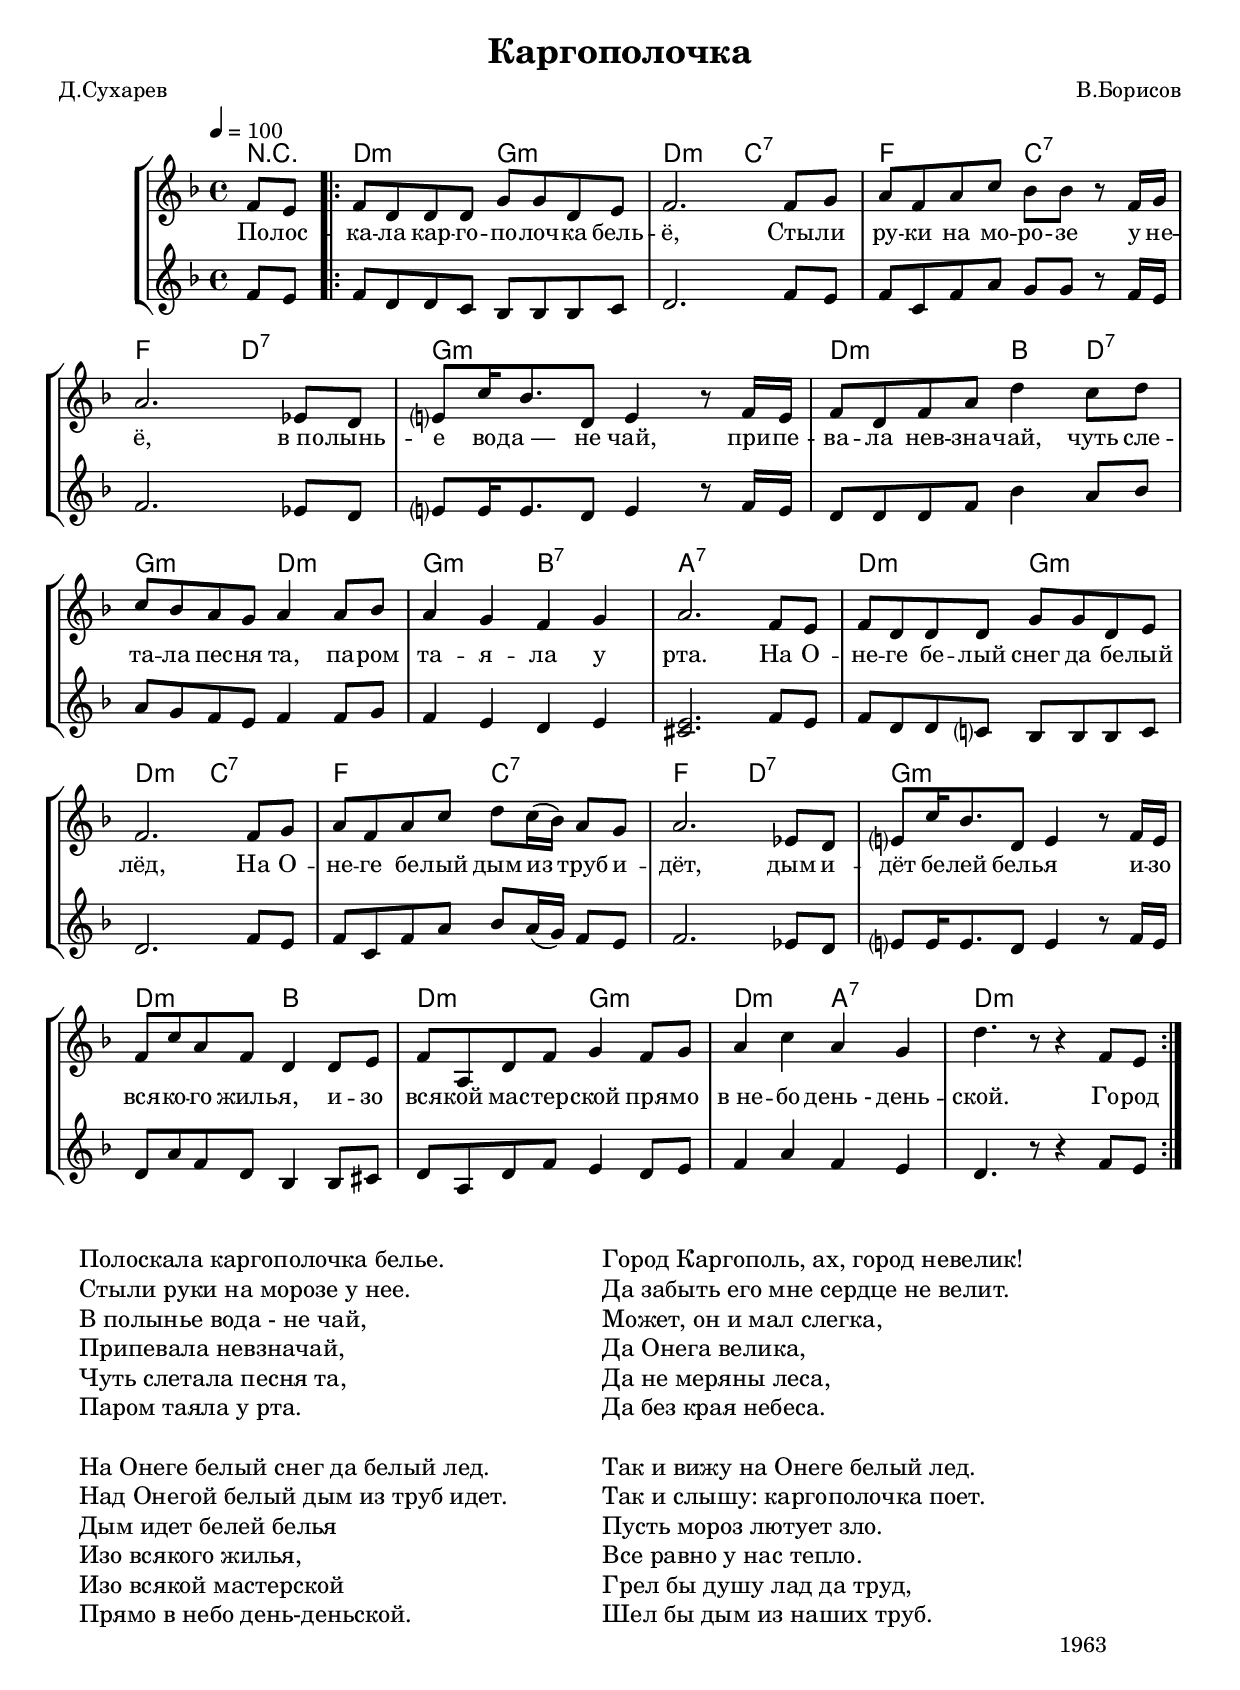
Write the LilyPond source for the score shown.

\version "2.12.2"
\header{
  title="Каргополочка"
  poet="Д.Сухарев"
  composer="В.Борисов"
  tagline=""
}

%Буквенные обозначения, принятые в континентальной Европе:
%H --- си, B --- си-бемоль.
\include "deutsch.ly"

% Ajust size
#(set-global-staff-size 19.0)

%\paper {
%  #(set-paper-size "my size")
  bottom-margin = #-5
%}

global = {
  \key d \minor
  \time 4/4
  \tempo 4 = 100
  #(set-accidental-style 'modern-cautionary)
}

voiceOne = \new Voice = "one" { \relative c' {
  \partial 4 f8 e
  \repeat volta 2 {
  f d d d g g d e
  f2. f8 g
  a f a c b b r f16 g
  a2. es8 d
  e c'16 b8. d,8 e4 r8 f16 e
  f8 d f a d4 c8 d
  c b a g a4 a8 b
  a4 g f g
  a2. f8 e
  f d d d g g d e
  f2. f8 g
  a f a c d c16 \( \melisma b \) \melismaEnd a8 g
  a2. es8 d
  e c'16 b8. d,8 e4 r8 f16 e
  f8 c' a f d4 d8 e
  f a, d f g4 f8 g
  a4 c a g
  d'4. r8 r4
  f,8 e
  }
}}

voiceTwo = \new Voice = "two" { \relative c' {
  \partial 4 f8 e
  \repeat volta 2 {
  f d d c b b b c
  d2. f8 e
  f c f a g g r f16 e
  f2. es8 d
  e e16 e8. d8 e4 r8 f16 e
  d8 d d f b4 a8 b
  a g f e f4 f8 g
  f4 e d e
  <<e2. cis2.>> f8 e
  f d d c b b b c
  d2. f8 e
  f c f a b a16 \( \melisma g \) \melismaEnd f8 e
  f2. es8 d
  e e16 e8. d8 e4 r8 f16 e
  d8 a' f d b4 b8 cis
  d a d f e4 d8 e
  f4 a f e
  d4. r8 r4
  f8 e
  }
}}

verses = \new Lyrics \lyricsto "one" {
По -- лос -- ка -- ла кар -- го -- по -- лоч -- ка бель -- ё,
Сты -- ли ру -- ки на мо -- ро -- зе у не -- ё,
в_по -- лынь -- е во -- да_— не чай,
при -- пе -- ва -- ла нев -- зна -- чай,
чуть сле -- та -- ла пес -- ня та,
па -- ром та -- я -- ла у рта.
На О -- не -- ге бе -- лый снег да бе -- лый лёд,
На О -- не -- ге бе -- лый дым из труб и -- дёт,
дым и -- дёт бе -- лей бель -- я
и -- зо вся -- ко -- го жиль -- я,
и -- зо вся -- кой мас -- тер -- ской
пря -- мо в_не -- бо день_- день -- ской.
Го -- род
}

Chords = \new ChordNames \chordmode {
  % Обозначения аккордов, принятые в континентальной Европе
  \germanChords
  r4 |
  d2:m g:m | d:m c:7     |
  f c:7    | f d:7       |
  g1:m     | d2:m b4 d:7 |
  g2:m d:m | g:m b:7     |
  a1:7     | d2:m g:m    |
  d:m c:7  | f c:7       |
  f d:7    | g1:m        |
  d2:m b   | d:m g:m     |
  d:m a:7  | d1:m
}

\score{
  \new StaffGroup <<
    \Chords
    \new Staff
    <<
      \global
      \voiceOne
      \verses
    >>

    \new Staff
    <<
      \global
      \voiceTwo
    >>
  >>
  \layout{
    \context {
      \Score
      \remove "Bar_number_engraver"
    }
  }
}
\score{
  \unfoldRepeats {
    \new StaffGroup <<
      \new Staff
      <<
        \set Staff.midiInstrument = "flute"
        \global
        \voiceOne
        \verses
      >>

      \new Staff
      <<
        \set Staff.midiInstrument = "flute"
        \global
        \voiceTwo
      >>
    >>
  }
  \midi{}
}

\markup {
  \hspace #2
  \override #'(font-size . +1) % так можно изменить размер шрифта
  \column {
    "Полоскала каргополочка белье."
    "Стыли руки на морозе у нее."
    "В полынье вода - не чай,"
    "Припевала невзначай,"
    "Чуть слетала песня та,"
    "Паром таяла у рта."
    \vspace #1
    "На Онеге белый снег да белый лед."
    "Над Онегой белый дым из труб идет."
    "Дым идет белей белья"
    "Изо всякого жилья,"
    "Изо всякой мастерской"
    "Прямо в небо день-деньской."
  }
  \hspace #9
  \override #'(font-size . +1) % так можно изменить размер шрифта
  \column {
    "Город Каргополь, ах, город невелик!"
    "Да забыть его мне сердце не велит."
    "Может, он и мал слегка,"
    "Да Онега велика,"
    "Да не меряны леса,"
    "Да без края небеса."
    \vspace #1
    "Так и вижу на Онеге белый лед."
    "Так и слышу: каргополочка поет."
    "Пусть мороз лютует зло."
    "Все равно у нас тепло."
    "Грел бы душу лад да труд,"
    "Шел бы дым из наших труб."
  }
  \hspace #3
  \column {
    \vspace #1
    \vspace #1
    \vspace #1
    \vspace #1
    \vspace #1
    \vspace #1
    \vspace #1
    \vspace #1
    \vspace #1
    \vspace #1
    \vspace #1
    \vspace #1
    \vspace #1
    "1963"
  }
}
